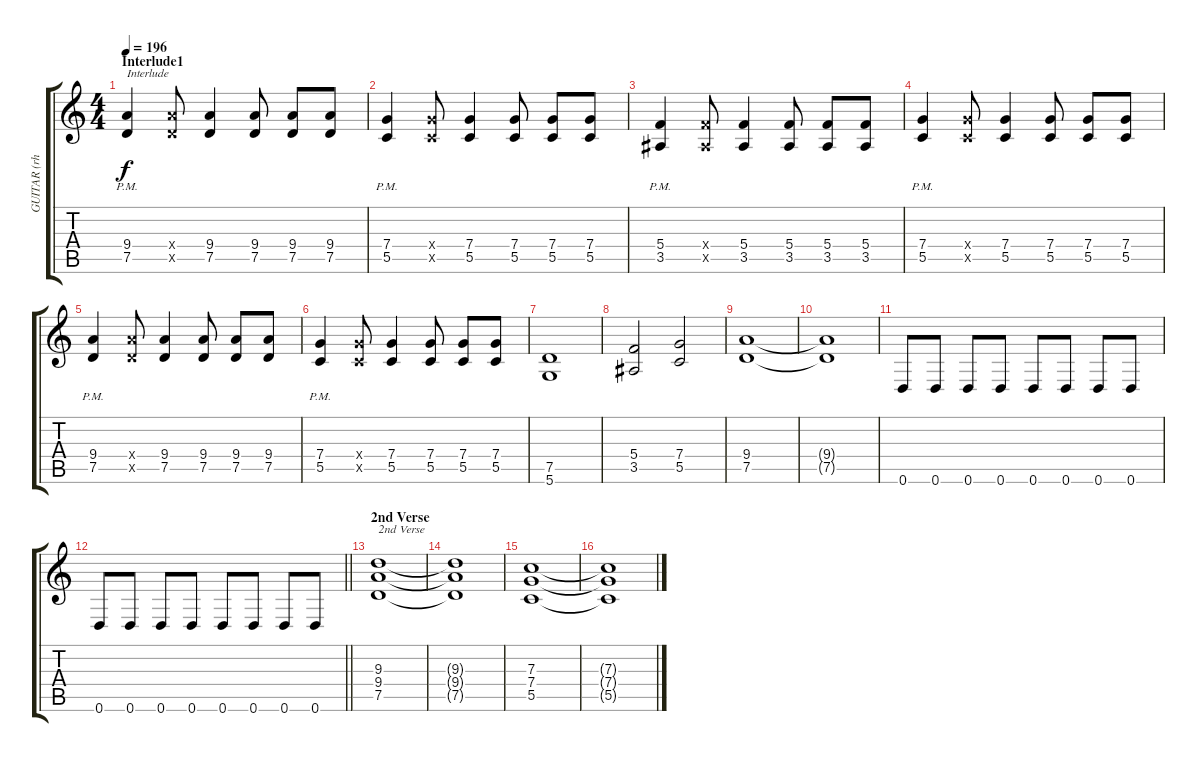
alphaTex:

\track ("GUITAR (rhythm) " "GUITAR (rh") {instrument overdrivenguitar}
\staff {score tabs}
\tuning (D4 A3 F3 C3 G2 D2) {hide}
\ts (4 4)
\section ("" "Interlude1")
\tempo 196
\clef g2
\ks c
(9.4{pm} 7.5{pm}).4{txt "Interlude" dy f} (9.4{x} 7.5{x}).8 (9.4 7.5).4 (9.4 7.5).8 (9.4 7.5).8 (9.4 7.5).8 |
(7.4{pm} 5.5{pm}).4 (7.4{x} 5.5{x}).8 (7.4 5.5).4 (7.4 5.5).8 (7.4 5.5).8 (7.4 5.5).8 |
(5.4{pm} 3.5{pm}).4 (5.4{x} 3.5{x}).8 (5.4 3.5).4 (5.4 3.5).8 (5.4 3.5).8 (5.4 3.5).8 |
(7.4{pm} 5.5{pm}).4 (7.4{x} 5.5{x}).8 (7.4 5.5).4 (7.4 5.5).8 (7.4 5.5).8 (7.4 5.5).8 |
(9.4{pm} 7.5{pm}).4 (9.4{x} 7.5{x}).8 (9.4 7.5).4 (9.4 7.5).8 (9.4 7.5).8 (9.4 7.5).8 |
(7.4{pm} 5.5{pm}).4 (7.4{x} 5.5{x}).8 (7.4 5.5).4 (7.4 5.5).8 (7.4 5.5).8 (7.4 5.5).8 |
(7.5 5.6).1 |
(5.4 3.5).2 (7.4 5.5).2 |
(9.4 7.5).1 |
(9.4{t} 7.5{t}).1 |
0.6.8 0.6.8 0.6.8 0.6.8 0.6.8 0.6.8 0.6.8 0.6.8 |
\barLineRight lightlight
0.6.8 0.6.8 0.6.8 0.6.8 0.6.8 0.6.8 0.6.8 0.6.8 |
\section ("" "2nd Verse")
(9.3 9.4 7.5).1{txt "2nd Verse"} |
(9.3{t} 9.4{t} 7.5{t}).1 |
(7.3 7.4 5.5).1 |
(7.3{t} 7.4{t} 5.5{t}).1
